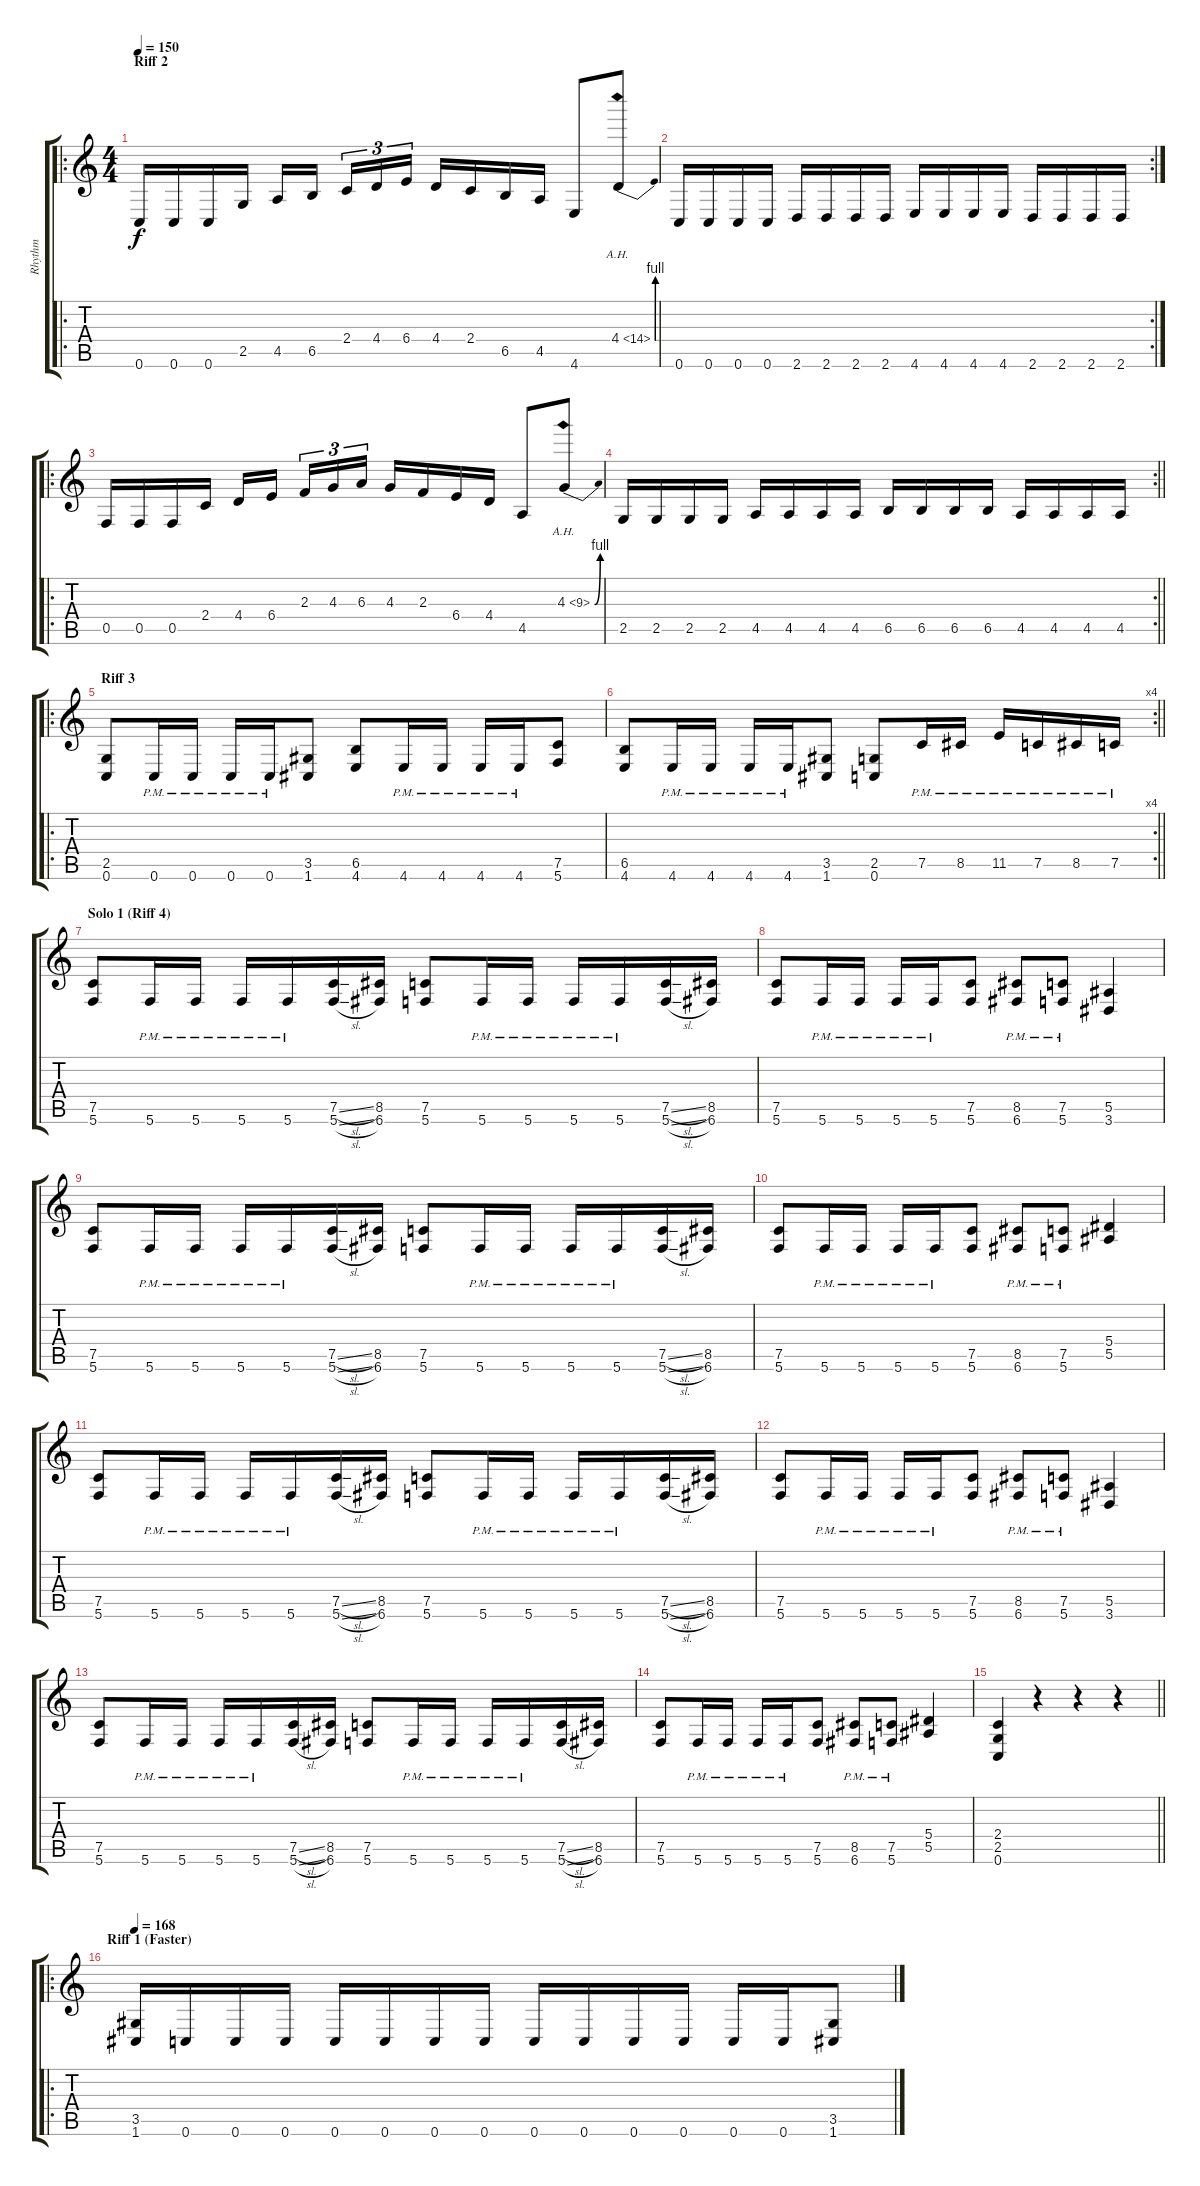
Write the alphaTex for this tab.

\track ("Rhythm" "Rhythm") {instrument distortionguitar}
\staff {score tabs}
\tuning (C4 G3 Eb3 Bb2 F2 C2) {hide}
\ro
\ts (4 4)
\section ("" "Riff 2")
\tempo 150
\clef g2
\ks c
0.6.16{dy f} 0.6.16 0.6.16 2.5.16 4.5.16 6.5.16{beam splitsecondary} 2.4.16{tu (3 2)} 4.4.16{tu (3 2)} 6.4.16{tu (3 2)} 4.4.16 2.4.16 6.5.16 4.5.16 4.6.8 4.4{be (bend 0 0 60 4) ah 10}.8 |
\rc 2
0.6.16 0.6.16 0.6.16 0.6.16 2.6.16 2.6.16 2.6.16 2.6.16 4.6.16 4.6.16 4.6.16 4.6.16 2.6.16 2.6.16 2.6.16 2.6.16 |
\ro
0.5.16 0.5.16 0.5.16 2.4.16 4.4.16 6.4.16{beam splitsecondary} 2.3.16{tu (3 2)} 4.3.16{tu (3 2)} 6.3.16{tu (3 2)} 4.3.16 2.3.16 6.4.16 4.4.16 4.5.8 4.3{be (bend 0 0 60 4) ah 5}.8 |
\rc 2
\barLineRight lightlight
2.5.16 2.5.16 2.5.16 2.5.16 4.5.16 4.5.16 4.5.16 4.5.16 6.5.16 6.5.16 6.5.16 6.5.16 4.5.16 4.5.16 4.5.16 4.5.16 |
\ro
\section ("" "Riff 3")
(2.5 0.6).8 0.6{pm}.16 0.6{pm}.16 0.6{pm}.16 0.6{pm}.16 (3.5 1.6).8 (6.5 4.6).8 4.6{pm}.16 4.6{pm}.16 4.6{pm}.16 4.6{pm}.16 (7.5 5.6).8 |
\rc 4
\barLineRight lightlight
(6.5 4.6).8 4.6{pm}.16 4.6{pm}.16 4.6{pm}.16 4.6{pm}.16 (3.5 1.6).8 (2.5 0.6).8 7.5{pm}.16 8.5{pm}.16 11.5{pm}.16 7.5{pm}.16 8.5{pm}.16 7.5{pm}.16 |
\section ("" "Solo 1 (Riff 4)")
(7.5 5.6).8 5.6{pm}.16 5.6{pm}.16 5.6{pm}.16 5.6{pm}.16 (7.5{sl} 5.6{sl}).16 (8.5 6.6).16 (7.5 5.6).8 5.6{pm}.16 5.6{pm}.16 5.6{pm}.16 5.6{pm}.16 (7.5{sl} 5.6{sl}).16 (8.5 6.6).16 |
(7.5 5.6).8 5.6{pm}.16 5.6{pm}.16 5.6{pm}.16 5.6{pm}.16 (7.5 5.6).8 (8.5{pm} 6.6{pm}).8 (7.5{pm} 5.6{pm}).8 (5.5 3.6).4 |
(7.5 5.6).8 5.6{pm}.16 5.6{pm}.16 5.6{pm}.16 5.6{pm}.16 (7.5{sl} 5.6{sl}).16 (8.5 6.6).16 (7.5 5.6).8 5.6{pm}.16 5.6{pm}.16 5.6{pm}.16 5.6{pm}.16 (7.5{sl} 5.6{sl}).16 (8.5 6.6).16 |
(7.5 5.6).8 5.6{pm}.16 5.6{pm}.16 5.6{pm}.16 5.6{pm}.16 (7.5 5.6).8 (8.5{pm} 6.6{pm}).8 (7.5{pm} 5.6{pm}).8 (5.4 5.5).4 |
(7.5 5.6).8 5.6{pm}.16 5.6{pm}.16 5.6{pm}.16 5.6{pm}.16 (7.5{sl} 5.6{sl}).16 (8.5 6.6).16 (7.5 5.6).8 5.6{pm}.16 5.6{pm}.16 5.6{pm}.16 5.6{pm}.16 (7.5{sl} 5.6{sl}).16 (8.5 6.6).16 |
(7.5 5.6).8 5.6{pm}.16 5.6{pm}.16 5.6{pm}.16 5.6{pm}.16 (7.5 5.6).8 (8.5{pm} 6.6{pm}).8 (7.5{pm} 5.6{pm}).8 (5.5 3.6).4 |
(7.5 5.6).8 5.6{pm}.16 5.6{pm}.16 5.6{pm}.16 5.6{pm}.16 (7.5{sl} 5.6{sl}).16 (8.5 6.6).16 (7.5 5.6).8 5.6{pm}.16 5.6{pm}.16 5.6{pm}.16 5.6{pm}.16 (7.5{sl} 5.6{sl}).16 (8.5 6.6).16 |
(7.5 5.6).8 5.6{pm}.16 5.6{pm}.16 5.6{pm}.16 5.6{pm}.16 (7.5 5.6).8 (8.5{pm} 6.6{pm}).8 (7.5{pm} 5.6{pm}).8 (5.4 5.5).4 |
\barLineRight lightlight
(2.4 2.5 0.6).4 r.4 r.4 r.4 |
\ro
\section ("" "Riff 1 (Faster)")
\tempo 168
(3.5 1.6).16 0.6.16 0.6.16 0.6.16 0.6.16 0.6.16 0.6.16 0.6.16 0.6.16 0.6.16 0.6.16 0.6.16 0.6.16 0.6.16 (3.5 1.6).8
